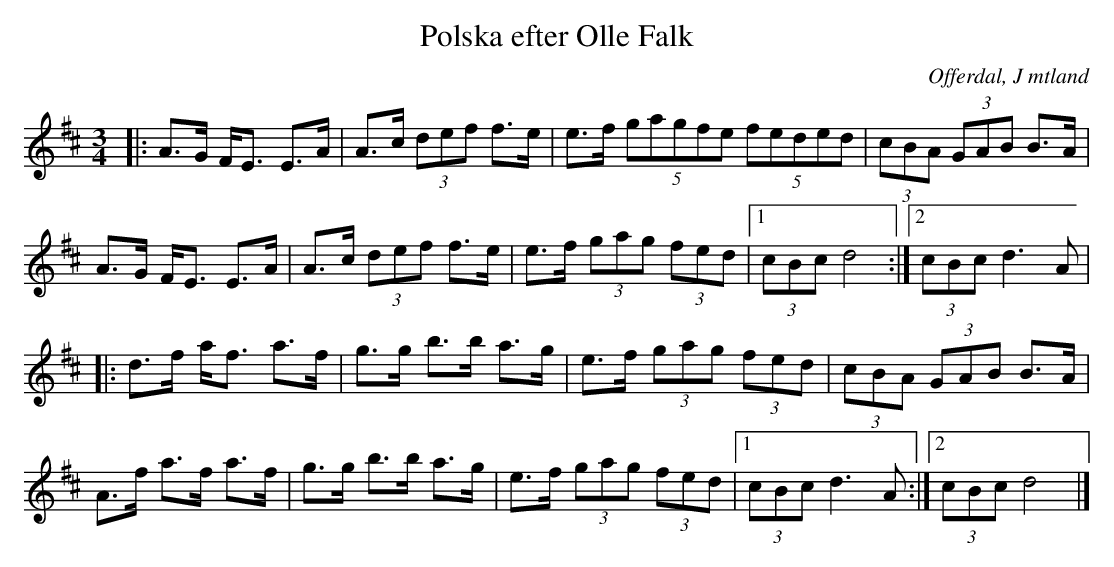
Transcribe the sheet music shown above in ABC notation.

X:1
T:Polska efter Olle Falk
O:Offerdal, J mtland
M:3/4
L:1/8
K:D
|: A>G F<E E>A | A>c (3def f>e | e>f (5gagfe (5feded | (3cBA (3GAB B>A |
A>G F<E E>A | A>c (3def f>e | e>f (3gag (3fed |1 (3cBc d4 :|2 (3cBc d3 A |
|:d>f a<f a>f | g>g b>b a>g | e>f (3gag (3fed | (3cBA (3GAB B>A |
A>f a>f a>f | g>g b>b a>g | e>f (3gag (3fed |1 (3cBc d3 A :|2 (3cBc d4 |]
